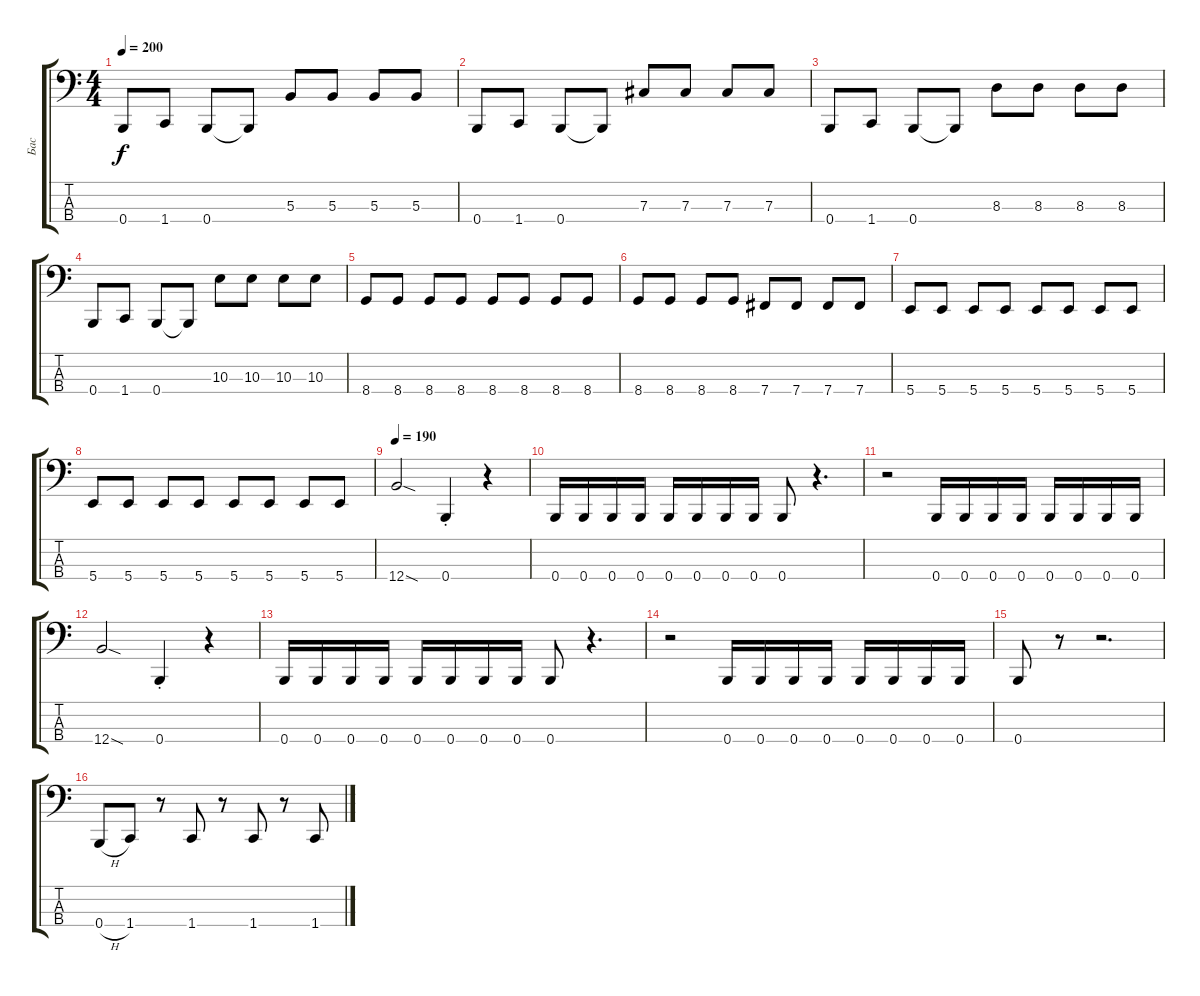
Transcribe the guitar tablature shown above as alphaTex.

\track ("Бас" "Бас") {instrument electricbasspick}
\staff {score tabs}
\tuning (E2 B1 Gb1 B0) {hide}
\ts (4 4)
\tempo 200
\clef f4
\ks c
0.4.8{dy f} 1.4.8 0.4.8 0.4{t}.8 5.3.8 5.3.8 5.3.8 5.3.8 |
0.4.8 1.4.8 0.4.8 0.4{t}.8 7.3.8 7.3.8 7.3.8 7.3.8 |
0.4.8 1.4.8 0.4.8 0.4{t}.8 8.3.8 8.3.8 8.3.8 8.3.8 |
0.4.8 1.4.8 0.4.8 0.4{t}.8 10.3.8 10.3.8 10.3.8 10.3.8 |
8.4.8 8.4.8 8.4.8 8.4.8 8.4.8 8.4.8 8.4.8 8.4.8 |
8.4.8 8.4.8 8.4.8 8.4.8 7.4.8 7.4.8 7.4.8 7.4.8 |
5.4.8 5.4.8 5.4.8 5.4.8 5.4.8 5.4.8 5.4.8 5.4.8 |
5.4.8 5.4.8 5.4.8 5.4.8 5.4.8 5.4.8 5.4.8 5.4.8 |
\tempo 190
12.4{sod}.2 0.4{st}.4 r.4 |
0.4.16 0.4.16 0.4.16 0.4.16 0.4.16 0.4.16 0.4.16 0.4.16 0.4.8 r.4{d} |
r.2 0.4.16 0.4.16 0.4.16 0.4.16 0.4.16 0.4.16 0.4.16 0.4.16 |
12.4{sod}.2 0.4{st}.4 r.4 |
0.4.16 0.4.16 0.4.16 0.4.16 0.4.16 0.4.16 0.4.16 0.4.16 0.4.8 r.4{d} |
r.2 0.4.16 0.4.16 0.4.16 0.4.16 0.4.16 0.4.16 0.4.16 0.4.16 |
0.4.8 r.8 r.2{d} |
0.4{h}.8 1.4.8 r.8 1.4.8 r.8 1.4.8 r.8 1.4.8
